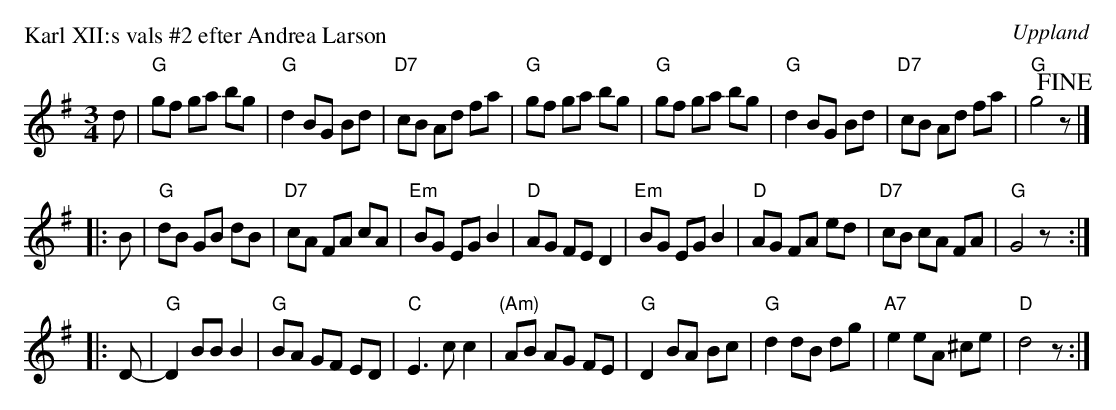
X:1
P: Karl XII:s vals #2 efter Andrea Larson
O: Uppland
M: 3/4
L: 1/8
K: G
d |\
"G"gf ga bg | "G"d2 BG Bd | "D7"cB Ad fa | "G"gf ga bg |\
"G"gf ga bg | "G"d2 BG Bd | "D7"cB Ad fa | "G"g4 !fine!z |]
|: B |\
"G"dB GB dB | "D7"cA FA cA | "Em"BG EG B2 | "D"AG FE D2 |\
"Em"BG EG B2 | "D"AG FA ed | "D7"cB cA FA | "G"G4 z :|
|: D- |\
"G"D2 BB B2 | "G"BA GF ED | "C"E3  c c2 | "(Am)"AB AG FE |\
"G"D2 BA Bc | "G"d2 dB dg | "A7"e2 eA ^ce | "D"d4 z :|
